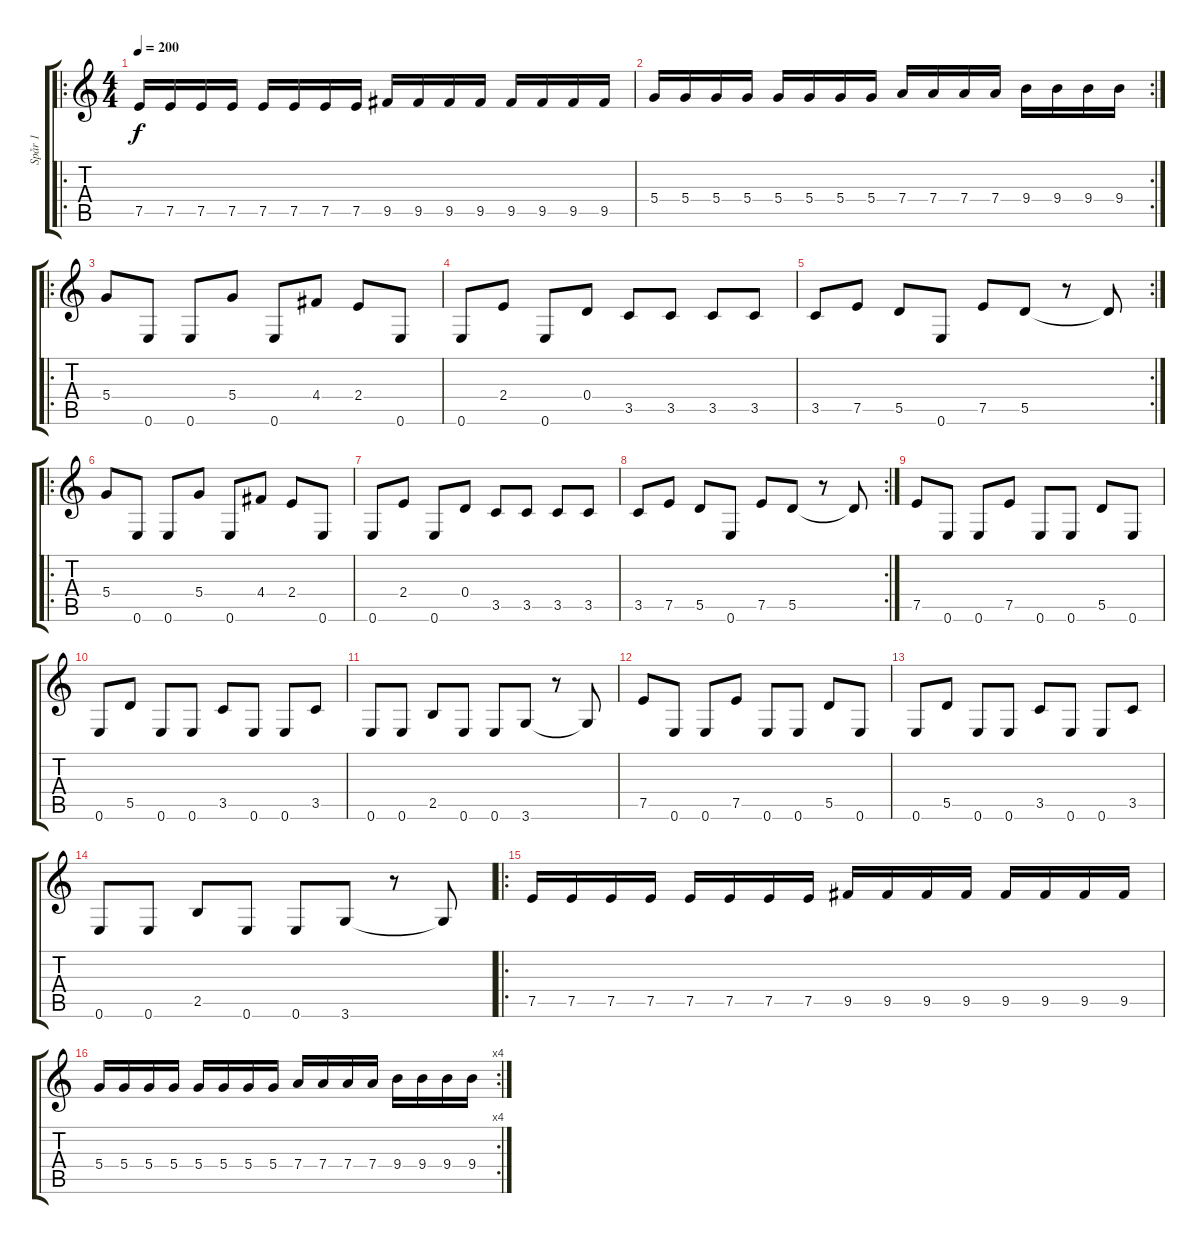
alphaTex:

\track ("Spår 1" "Spår 1") {instrument overdrivenguitar}
\staff {score tabs}
\tuning (E4 B3 G3 D3 A2 E2) {hide}
\ro
\ts (4 4)
\tempo 200
\clef g2
\ks c
7.5.16{dy f} 7.5.16 7.5.16 7.5.16 7.5.16 7.5.16 7.5.16 7.5.16 9.5.16 9.5.16 9.5.16 9.5.16 9.5.16 9.5.16 9.5.16 9.5.16 |
\rc 2
5.4.16 5.4.16 5.4.16 5.4.16 5.4.16 5.4.16 5.4.16 5.4.16 7.4.16 7.4.16 7.4.16 7.4.16 9.4.16 9.4.16 9.4.16 9.4.16 |
\ro
5.4.8 0.6.8 0.6.8 5.4.8 0.6.8 4.4.8 2.4.8 0.6.8 |
0.6.8 2.4.8 0.6.8 0.4.8 3.5.8 3.5.8 3.5.8 3.5.8 |
\rc 2
3.5.8 7.5.8 5.5.8 0.6.8 7.5.8 5.5.8 r.8 5.5{t}.8 |
\ro
5.4.8 0.6.8 0.6.8 5.4.8 0.6.8 4.4.8 2.4.8 0.6.8 |
0.6.8 2.4.8 0.6.8 0.4.8 3.5.8 3.5.8 3.5.8 3.5.8 |
\rc 2
3.5.8 7.5.8 5.5.8 0.6.8 7.5.8 5.5.8 r.8 5.5{t}.8 |
7.5.8 0.6.8 0.6.8 7.5.8 0.6.8 0.6.8 5.5.8 0.6.8 |
0.6.8 5.5.8 0.6.8 0.6.8 3.5.8 0.6.8 0.6.8 3.5.8 |
0.6.8 0.6.8 2.5.8 0.6.8 0.6.8 3.6.8 r.8 3.6{t}.8 |
7.5.8 0.6.8 0.6.8 7.5.8 0.6.8 0.6.8 5.5.8 0.6.8 |
0.6.8 5.5.8 0.6.8 0.6.8 3.5.8 0.6.8 0.6.8 3.5.8 |
0.6.8 0.6.8 2.5.8 0.6.8 0.6.8 3.6.8 r.8 3.6{t}.8 |
\ro
7.5.16 7.5.16 7.5.16 7.5.16 7.5.16 7.5.16 7.5.16 7.5.16 9.5.16 9.5.16 9.5.16 9.5.16 9.5.16 9.5.16 9.5.16 9.5.16 |
\rc 4
5.4.16 5.4.16 5.4.16 5.4.16 5.4.16 5.4.16 5.4.16 5.4.16 7.4.16 7.4.16 7.4.16 7.4.16 9.4.16 9.4.16 9.4.16 9.4.16
